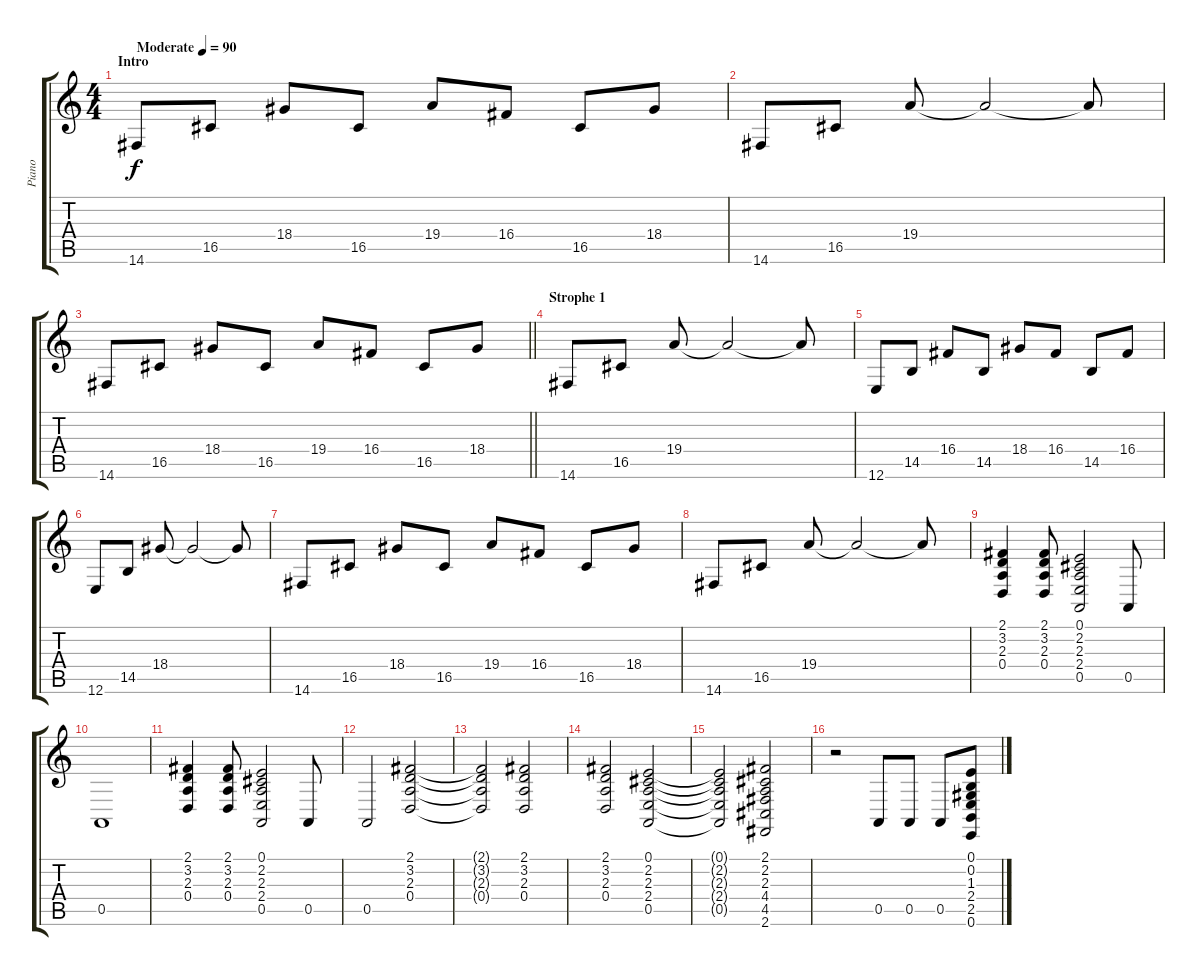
\track ("Piano" "Piano") {instrument acousticgrandpiano}
\staff {score tabs}
\tuning (E4 B3 G3 D3 A2 E2) {hide}
\ts (4 4)
\section ("" "Intro")
\tempo (90 "Moderate")
\clef g2
\ks c
14.6.8{dy f instrument acousticgrandpiano} 16.5.8 18.4.8 16.5.8 19.4.8 16.4.8 16.5.8 18.4.8 |
14.6.8 16.5.8 19.4.8 19.4{t}.2 19.4{t}.8 |
\barLineRight lightlight
14.6.8 16.5.8 18.4.8 16.5.8 19.4.8 16.4.8 16.5.8 18.4.8 |
\section ("" "Strophe 1")
14.6.8 16.5.8 19.4.8 19.4{t}.2 19.4{t}.8 |
12.6.8 14.5.8 16.4.8 14.5.8 18.4.8 16.4.8 14.5.8 16.4.8 |
12.6.8 14.5.8 18.4.8 18.4{t}.2 18.4{t}.8 |
14.6.8 16.5.8 18.4.8 16.5.8 19.4.8 16.4.8 16.5.8 18.4.8 |
14.6.8 16.5.8 19.4.8 19.4{t}.2 19.4{t}.8 |
(2.1 3.2 2.3 0.4).4 (2.1 3.2 2.3 0.4).8 (0.1 2.2 2.3 2.4 0.5).2 0.5.8 |
0.5.1 |
(2.1 3.2 2.3 0.4).4 (2.1 3.2 2.3 0.4).8 (0.1 2.2 2.3 2.4 0.5).2 0.5.8 |
0.5.2 (2.1 3.2 2.3 0.4).2 |
(2.1{t} 3.2{t} 2.3{t} 0.4{t}).2 (2.1 3.2 2.3 0.4).2 |
(2.1 3.2 2.3 0.4).2 (0.1 2.2 2.3 2.4 0.5).2 |
(0.1{t} 2.2{t} 2.3{t} 2.4{t} 0.5{t}).2 (2.1 2.2 2.3 4.4 4.5 2.6).2 |
r.2 0.5.8 0.5.8 0.5.8 (0.1 0.2 1.3 2.4 2.5 0.6).8
